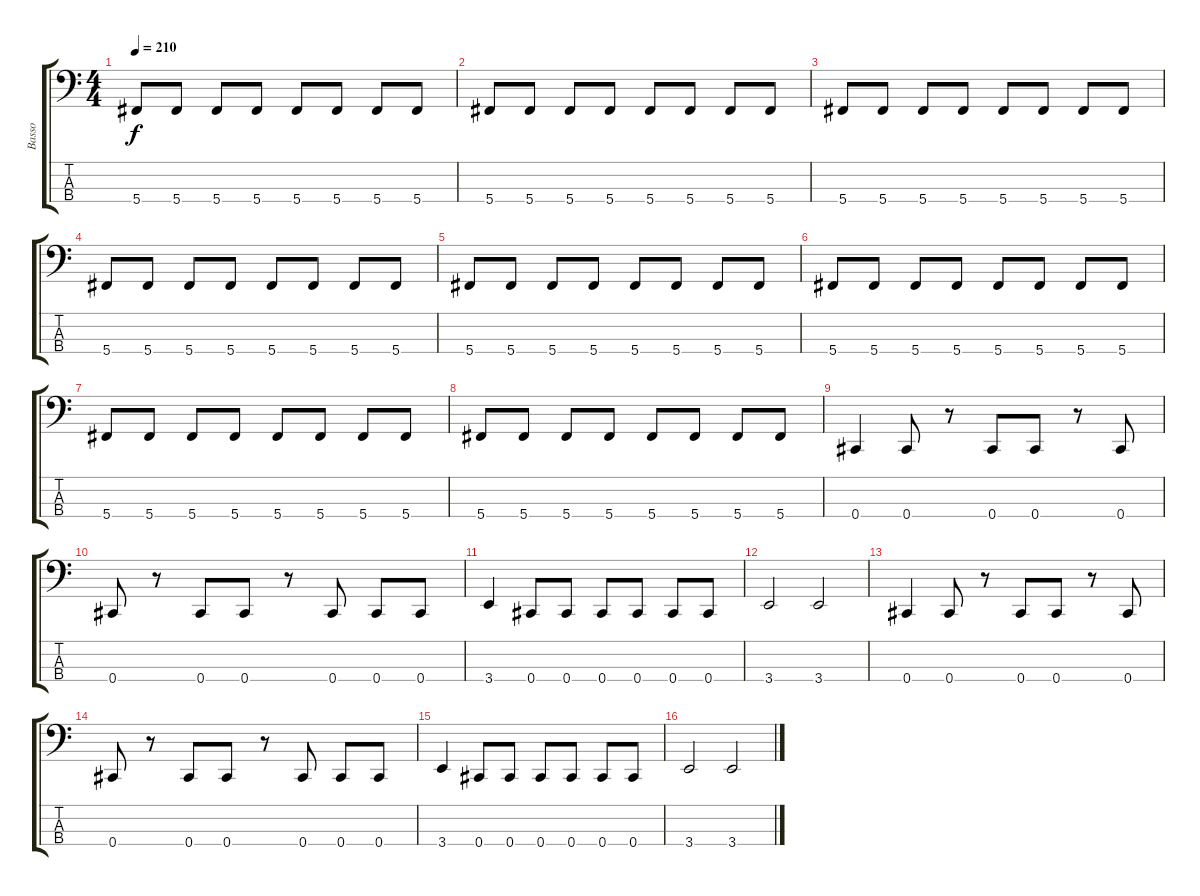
\track ("Basso" "Basso") {instrument electricbassfinger}
\staff {score tabs}
\tuning (Gb2 Db2 Ab1 Db1) {hide}
\ts (4 4)
\tempo 210
\clef f4
\ks c
5.4.8{dy f} 5.4.8 5.4.8 5.4.8 5.4.8 5.4.8 5.4.8 5.4.8 |
5.4.8 5.4.8 5.4.8 5.4.8 5.4.8 5.4.8 5.4.8 5.4.8 |
5.4.8 5.4.8 5.4.8 5.4.8 5.4.8 5.4.8 5.4.8 5.4.8 |
5.4.8 5.4.8 5.4.8 5.4.8 5.4.8 5.4.8 5.4.8 5.4.8 |
5.4.8 5.4.8 5.4.8 5.4.8 5.4.8 5.4.8 5.4.8 5.4.8 |
5.4.8 5.4.8 5.4.8 5.4.8 5.4.8 5.4.8 5.4.8 5.4.8 |
5.4.8 5.4.8 5.4.8 5.4.8 5.4.8 5.4.8 5.4.8 5.4.8 |
5.4.8 5.4.8 5.4.8 5.4.8 5.4.8 5.4.8 5.4.8 5.4.8 |
0.4.4 0.4.8 r.8 0.4.8 0.4.8 r.8 0.4.8 |
0.4.8 r.8 0.4.8 0.4.8 r.8 0.4.8 0.4.8 0.4.8 |
3.4.4 0.4.8 0.4.8 0.4.8 0.4.8 0.4.8 0.4.8 |
3.4.2 3.4.2 |
0.4.4 0.4.8 r.8 0.4.8 0.4.8 r.8 0.4.8 |
0.4.8 r.8 0.4.8 0.4.8 r.8 0.4.8 0.4.8 0.4.8 |
3.4.4 0.4.8 0.4.8 0.4.8 0.4.8 0.4.8 0.4.8 |
3.4.2 3.4.2
